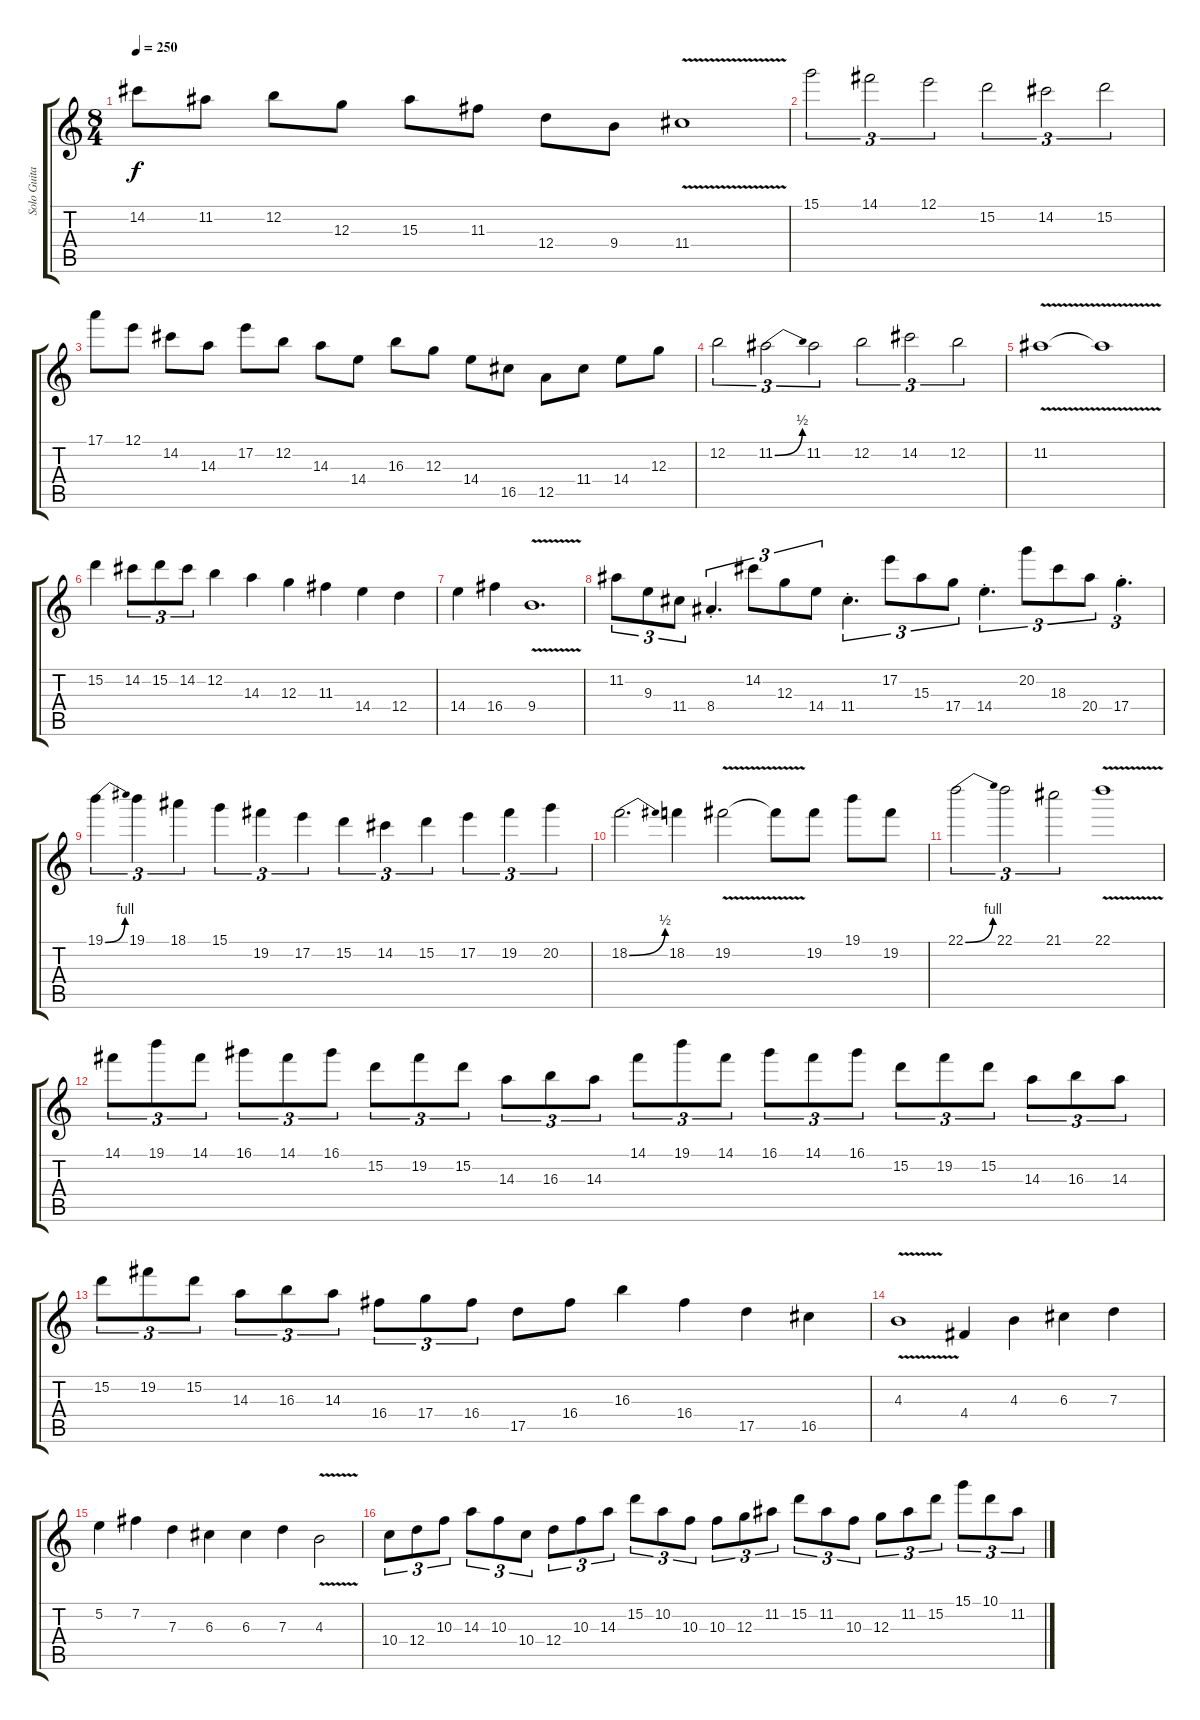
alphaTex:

\track ("Solo Guitar" "Solo Guita") {instrument overdrivenguitar}
\staff {score tabs}
\tuning (E4 B3 G3 D3 A2 E2) {hide}
\ts (8 4)
\tempo 250
\clef g2
\ks c
14.2.8{dy f} 11.2.8 12.2.8 12.3.8 15.3.8 11.3.8 12.4.8 9.4.8 11.4{v}.1 |
15.1.2{tu (3 2)} 14.1.2{tu (3 2)} 12.1.2{tu (3 2)} 15.2.2{tu (3 2)} 14.2.2{tu (3 2)} 15.2.2{tu (3 2)} |
17.1.8 12.1.8 14.2.8 14.3.8 17.2.8 12.2.8 14.3.8 14.4.8 16.3.8 12.3.8 14.4.8 16.5.8 12.5.8 11.4.8 14.4.8 12.3.8 |
12.2.2{tu (3 2)} 11.2{be (bend 0 0 60 2)}.2{tu (3 2)} 11.2.2{tu (3 2)} 12.2.2{tu (3 2)} 14.2.2{tu (3 2)} 12.2.2{tu (3 2)} |
11.2{v}.1 11.2{t}.1 |
15.2.4 14.2.8{tu (3 2)} 15.2.8{tu (3 2)} 14.2.8{tu (3 2)} 12.2.4 14.3.4 12.3.4 11.3.4 14.4.4 12.4.4 |
14.4.4 16.4.4 9.4{v}.1{d} |
11.2.8{tu (3 2)} 9.3.8{tu (3 2)} 11.4.8{tu (3 2)} 8.4{st}.4{d tu (3 2)} 14.2.8{tu (3 2)} 12.3.8{tu (3 2)} 14.4.8{tu (3 2)} 11.4{st}.4{d tu (3 2)} 17.2.8{tu (3 2)} 15.3.8{tu (3 2)} 17.4.8{tu (3 2)} 14.4{st}.4{d tu (3 2)} 20.2.8{tu (3 2)} 18.3.8{tu (3 2)} 20.4.8{tu (3 2)} 17.4{st}.4{d tu (3 2)} |
19.1{be (bend 0 0 60 4)}.4{tu (3 2)} 19.1.4{tu (3 2)} 18.1.4{tu (3 2)} 15.1.4{tu (3 2)} 19.2.4{tu (3 2)} 17.2.4{tu (3 2)} 15.2.4{tu (3 2)} 14.2.4{tu (3 2)} 15.2.4{tu (3 2)} 17.2.4{tu (3 2)} 19.2.4{tu (3 2)} 20.2.4{tu (3 2)} |
18.2{be (bend 0 0 60 2)}.2{d} 18.2.4 19.2{v}.2 19.2{t}.8 19.2.8 19.1.8 19.2.8 |
22.1{be (bend 0 0 60 4)}.2{tu (3 2)} 22.1.2{tu (3 2)} 21.1.2{tu (3 2)} 22.1{v}.1 |
14.1.8{tu (3 2)} 19.1.8{tu (3 2)} 14.1.8{tu (3 2)} 16.1.8{tu (3 2)} 14.1.8{tu (3 2)} 16.1.8{tu (3 2)} 15.2.8{tu (3 2)} 19.2.8{tu (3 2)} 15.2.8{tu (3 2)} 14.3.8{tu (3 2)} 16.3.8{tu (3 2)} 14.3.8{tu (3 2)} 14.1.8{tu (3 2)} 19.1.8{tu (3 2)} 14.1.8{tu (3 2)} 16.1.8{tu (3 2)} 14.1.8{tu (3 2)} 16.1.8{tu (3 2)} 15.2.8{tu (3 2)} 19.2.8{tu (3 2)} 15.2.8{tu (3 2)} 14.3.8{tu (3 2)} 16.3.8{tu (3 2)} 14.3.8{tu (3 2)} |
15.2.8{tu (3 2)} 19.2.8{tu (3 2)} 15.2.8{tu (3 2)} 14.3.8{tu (3 2)} 16.3.8{tu (3 2)} 14.3.8{tu (3 2)} 16.4.8{tu (3 2)} 17.4.8{tu (3 2)} 16.4.8{tu (3 2)} 17.5.8 16.4.8 16.3.4 16.4.4 17.5.4 16.5.4 |
4.3{v}.1 4.4.4 4.3.4 6.3.4 7.3.4 |
5.2.4 7.2.4 7.3.4 6.3.4 6.3.4 7.3.4 4.3{v}.2 |
10.4.8{tu (3 2)} 12.4.8{tu (3 2)} 10.3.8{tu (3 2)} 14.3.8{tu (3 2)} 10.3.8{tu (3 2)} 10.4.8{tu (3 2)} 12.4.8{tu (3 2)} 10.3.8{tu (3 2)} 14.3.8{tu (3 2)} 15.2.8{tu (3 2)} 10.2.8{tu (3 2)} 10.3.8{tu (3 2)} 10.3.8{tu (3 2)} 12.3.8{tu (3 2)} 11.2.8{tu (3 2)} 15.2.8{tu (3 2)} 11.2.8{tu (3 2)} 10.3.8{tu (3 2)} 12.3.8{tu (3 2)} 11.2.8{tu (3 2)} 15.2.8{tu (3 2)} 15.1.8{tu (3 2)} 10.1.8{tu (3 2)} 11.2.8{tu (3 2)}
